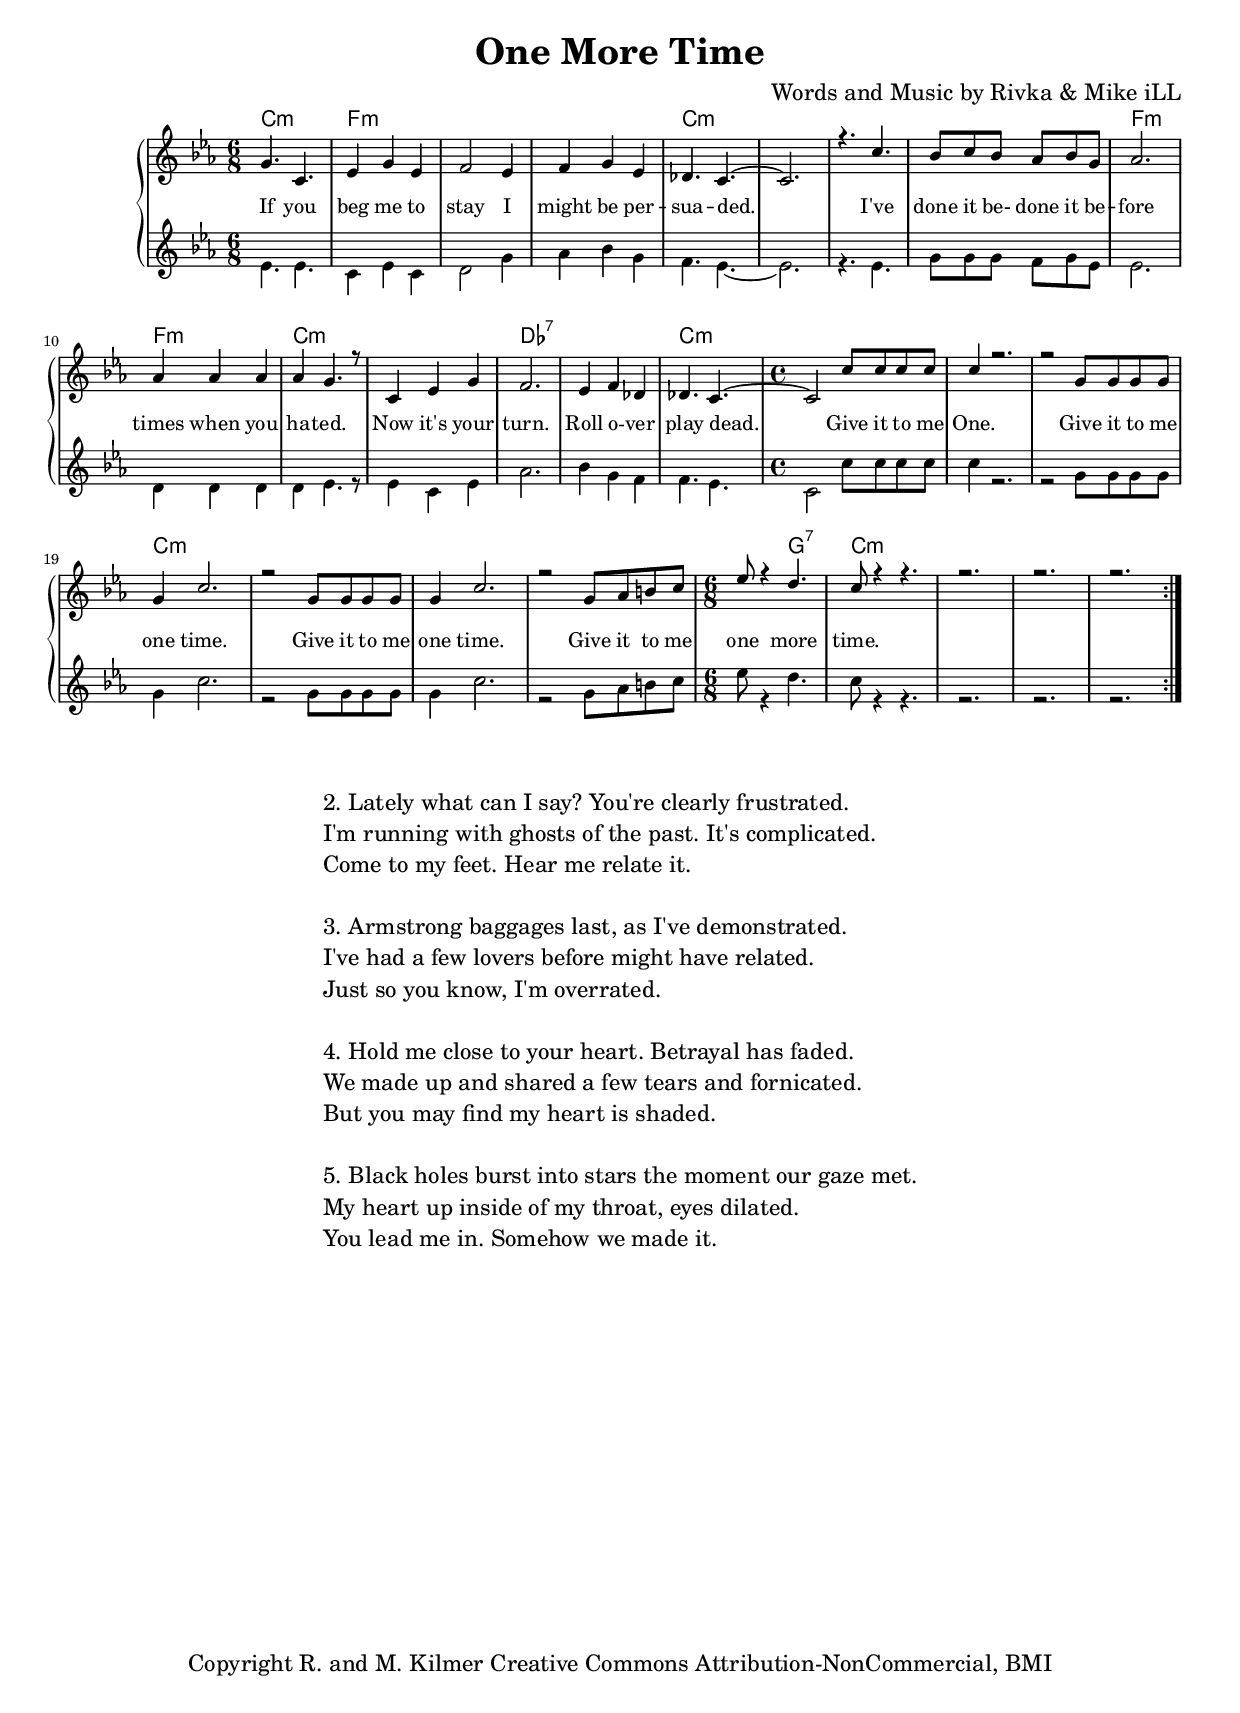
\version "2.19.45"
\paper{ print-page-number = ##f bottom-margin = 0.5\in }

\header {
  title = "One More Time"
  composer = "Words and Music by Rivka & Mike iLL"
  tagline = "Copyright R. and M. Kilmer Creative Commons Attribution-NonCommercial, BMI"
}

melody = \relative c'' {
  \clef treble
  \key e \minor
  \time 6/8 
	\new Voice = "words" {
		\voiceOne 
		\repeat volta 2 {
			b4. e, | g4 b g | a2 g4 | a b g |
			f4. e~ | e2. | r4. e'4. | d8 e d c d b |
			c2. | c4 c c | c b4. r8 | e,4 g b |
			a2. | g4 a f | f4. e~ | \time 4/4 e2 e'8 e e e |
			e4 r2. | r2 b8 b b b | b4 e2. | r2 b8 b b b |
			b4 e2. | r2 b8 c dis e | \time 6/8 g8 r4 fis4. |
			e8 r4 r4. | r2. | r2. | r2. |
		}
	}
}

harmony = \relative c'' {
  \voiceTwo
  \key e \minor
	g4. g | e4 g e | fis2 b4 | c d b |
	a4. g~ | g2. | r4. g | b8 b b a b g |
	g2. | fis4 fis fis | fis g4. r8 | g4 e g |
	c2. | d4 b a | a4. g | \time 4/4  e2 e'8 e e e |
	e4 r2. | r2 b8 b b b | b4 e2. | r2 b8 b b b |
	b4 e2. | r2 b8 c dis e | \time 6/8 g8 r4 fis4. |
	e8 r4 r4. | r2. | r2. | r2. |
}

text =  \lyricmode {
	If you beg me to stay I might be per --
	sua -- ded. I've done it be- done it be --
	fore times when you ha -- ted. Now it's your
	turn. Roll o -- ver play dead. Give it to me
	One. Give it to me one time.
	Give it to me one time.
	Give it to me one more time.
}

harmonies = \chordmode {
  	e2.:m | a:m | a:m | a:m |
  	e:m | e:m | e:m | e:m |
  	a:m | a:m | e:m | e:m |
  	f:7 | f:7 | e:m | \time 4/4 e1:m |
  	e:m | e:m | e:m | e:m | 
  	e:m | e:m | \time 6/8 e4.:m b:7|  
  	e2.:m | e:m | e:m | e:m | 
}
  

\score {
  <<
    \new ChordNames {
      \set chordChanges = ##t
      \transpose e c { \harmonies }
    }
    \new PianoStaff {
    <<
    	\new Voice = "voice" { \transpose e c { \melody } }
  		\new Lyrics \lyricsto "words" \text
    	\new Voice = "accordion" { \transpose e c { \harmony } }
    >>
  	}
  >>
  
  \layout { 
   #(layout-set-staff-size 16)
   }
  \midi { 
  	\tempo 4 = 125
  }
  
}

%Additional Verses
\markup \fill-line {
\column {
"2. Lately what can I say? You're clearly frustrated."
"I'm running with ghosts of the past. It's complicated."
"Come to my feet. Hear me relate it."
" "
"3. Armstrong baggages last, as I've demonstrated."
"I've had a few lovers before might have related."
"Just so you know, I'm overrated."
" "
"4. Hold me close to your heart. Betrayal has faded."
"We made up and shared a few tears and fornicated."
"But you may find my heart is shaded."
" "
"5. Black holes burst into stars the moment our gaze met."
"My heart up inside of my throat, eyes dilated."
"You lead me in. Somehow we made it."
" "
  }
}

